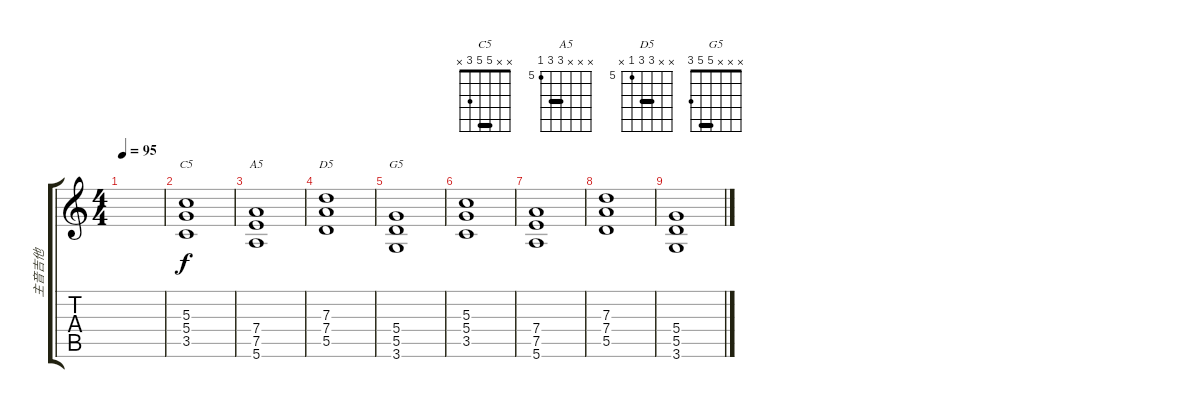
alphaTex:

\track ("主音吉他" "主音吉他") {instrument overdrivenguitar}
\staff {score tabs}
\tuning (E4 B3 G3 D3 A2 E2) {hide}
\chord ("C5" x x 5 5 3 x) {barre 5}
\chord ("A5" x x x 7 7 5) {firstfret 5 barre 7}
\chord ("D5" x x 7 7 5 x) {firstfret 5 barre 7}
\chord ("G5" x x x 5 5 3) {barre 5}
\ts (4 4)
\tempo 95
\clef g2
\ks c
|
(5.3 5.4 3.5).1{ch "C5"} |
(7.4 7.5 5.6).1{ch "A5"} |
(7.3 7.4 5.5).1{ch "D5"} |
(5.4 5.5 3.6).1{ch "G5"} |
(5.3 5.4 3.5).1 |
(7.4 7.5 5.6).1 |
(7.3 7.4 5.5).1 |
(5.4 5.5 3.6).1
